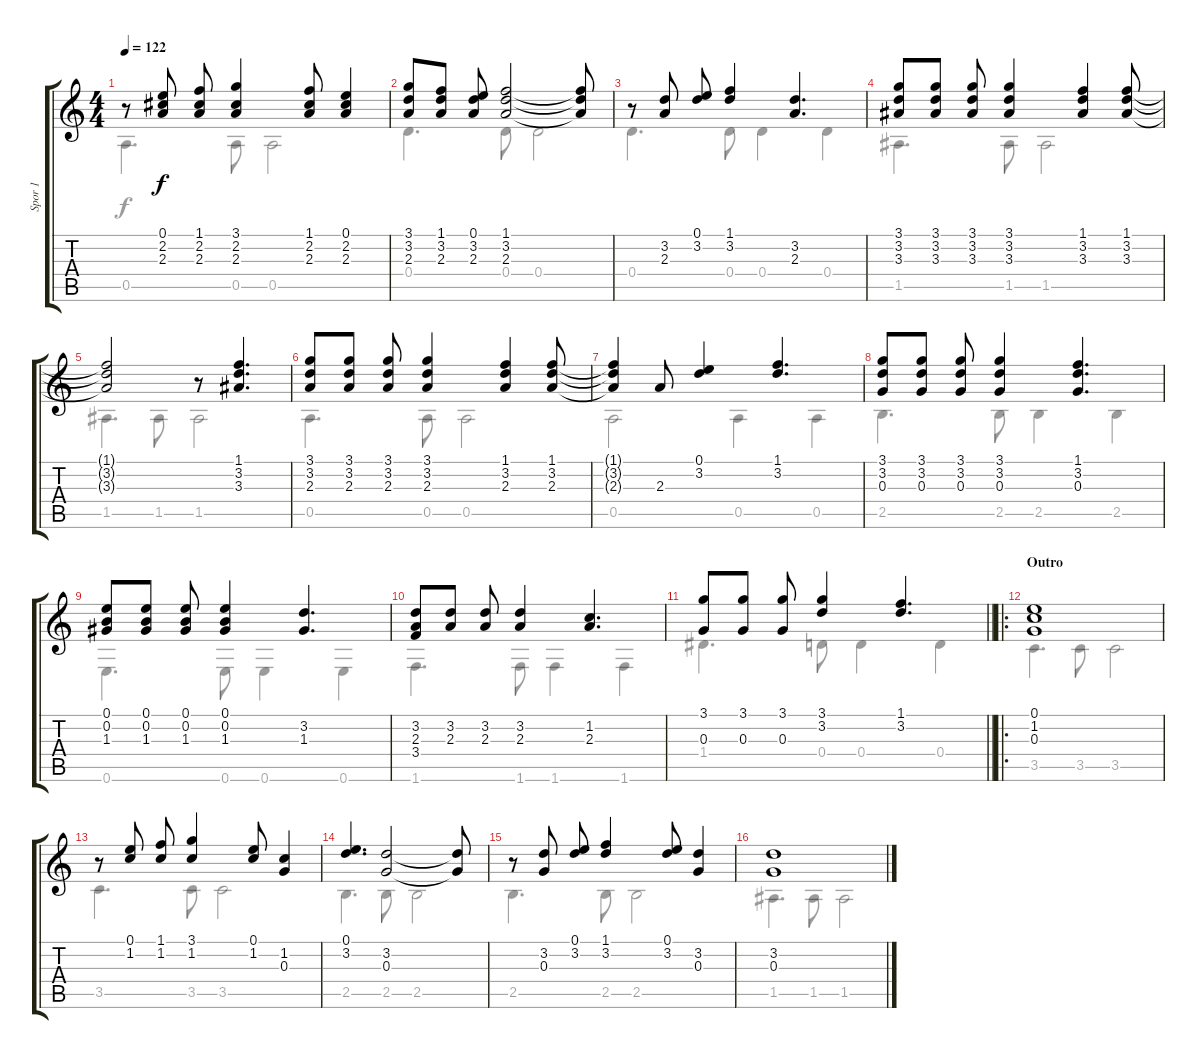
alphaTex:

\track ("Spor 1" "Spor 1") {instrument acousticguitarsteel}
\staff {score tabs}
\tuning (E4 B3 G3 D3 A2 E2) {hide}
\voice
\ts (4 4)
\tempo 122
\clef g2
\ks c
r.8{dy f} (0.1 2.2 2.3).8 (1.1 2.2 2.3).8 (3.1 2.2 2.3).4 (1.1 2.2 2.3).8 (0.1 2.2 2.3).4 |
(3.1 3.2 2.3).8 (1.1 3.2 2.3).8 (0.1 3.2 2.3).8 (1.1 3.2 2.3).2 (1.1{t} 3.2{t} 2.3{t}).8 |
r.8 (3.2 2.3).8 (0.1 3.2).8 (1.1 3.2).4 (3.2 2.3).4{d} |
(3.1 3.2 3.3).8 (3.1 3.2 3.3).8 (3.1 3.2 3.3).8 (3.1 3.2 3.3).4 (1.1 3.2 3.3).4 (1.1 3.2 3.3).8 |
(1.1{t} 3.2{t} 3.3{t}).2 r.8 (1.1 3.2 3.3).4{d} |
(3.1 3.2 2.3).8 (3.1 3.2 2.3).8 (3.1 3.2 2.3).8 (3.1 3.2 2.3).4 (1.1 3.2 2.3).4 (1.1 3.2 2.3).8 |
(1.1{t} 3.2{t} 2.3{t}).4 2.3.8 (0.1 3.2).4 (1.1 3.2).4{d} |
(3.1 3.2 0.3).8 (3.1 3.2 0.3).8 (3.1 3.2 0.3).8 (3.1 3.2 0.3).4 (1.1 3.2 0.3).4{d} |
(0.1 0.2 1.3).8 (0.1 0.2 1.3).8 (0.1 0.2 1.3).8 (0.1 0.2 1.3).4 (3.2 1.3).4{d} |
(3.2 2.3 3.4).8 (3.2 2.3).8 (3.2 2.3).8 (3.2 2.3).4 (1.2 2.3).4{d} |
\barLineRight lightlight
(3.1 0.3).8 (3.1 0.3).8 (3.1 0.3).8 (3.1 3.2).4 (1.1 3.2).4{d} |
\ro
\section ("" "Outro")
(0.1 1.2 0.3).1 |
r.8 (0.1 1.2).8 (1.1 1.2).8 (3.1 1.2).4 (0.1 1.2).8 (1.2 0.3).4 |
(0.1 3.2).4{d} (3.2 0.3).2 (3.2{t} 0.3{t}).8 |
r.8 (3.2 0.3).8 (0.1 3.2).8 (1.1 3.2).4 (0.1 3.2).8 (3.2 0.3).4 |
(3.2 0.3).1
\voice
\clef g2
\ottava regular
\simile none
\ks c
0.5.4{d dy f} 0.5.8 0.5.2 |
0.4.4{d} 0.4.8 0.4.2 |
0.4.4{d} 0.4.8 0.4.4 0.4.4 |
1.5.4{d} 1.5.8 1.5.2 |
1.5.4{d} 1.5.8 1.5.2 |
0.5.4{d} 0.5.8 0.5.2 |
0.5.2 0.5.4 0.5.4 |
2.5.4{d} 2.5.8 2.5.4 2.5.4 |
0.6.4{d} 0.6.8 0.6.4 0.6.4 |
1.6.4{d} 1.6.8 1.6.4 1.6.4 |
\barLineRight lightlight
1.4.4{d} 0.4.8 0.4.4 0.4.4 |
3.5.4{d} 3.5.8 3.5.2 |
3.5.4{d} 3.5.8 3.5.2 |
2.5.4{d} 2.5.8 2.5.2 |
2.5.4{d} 2.5.8 2.5.2 |
1.5.4{d} 1.5.8 1.5.2
